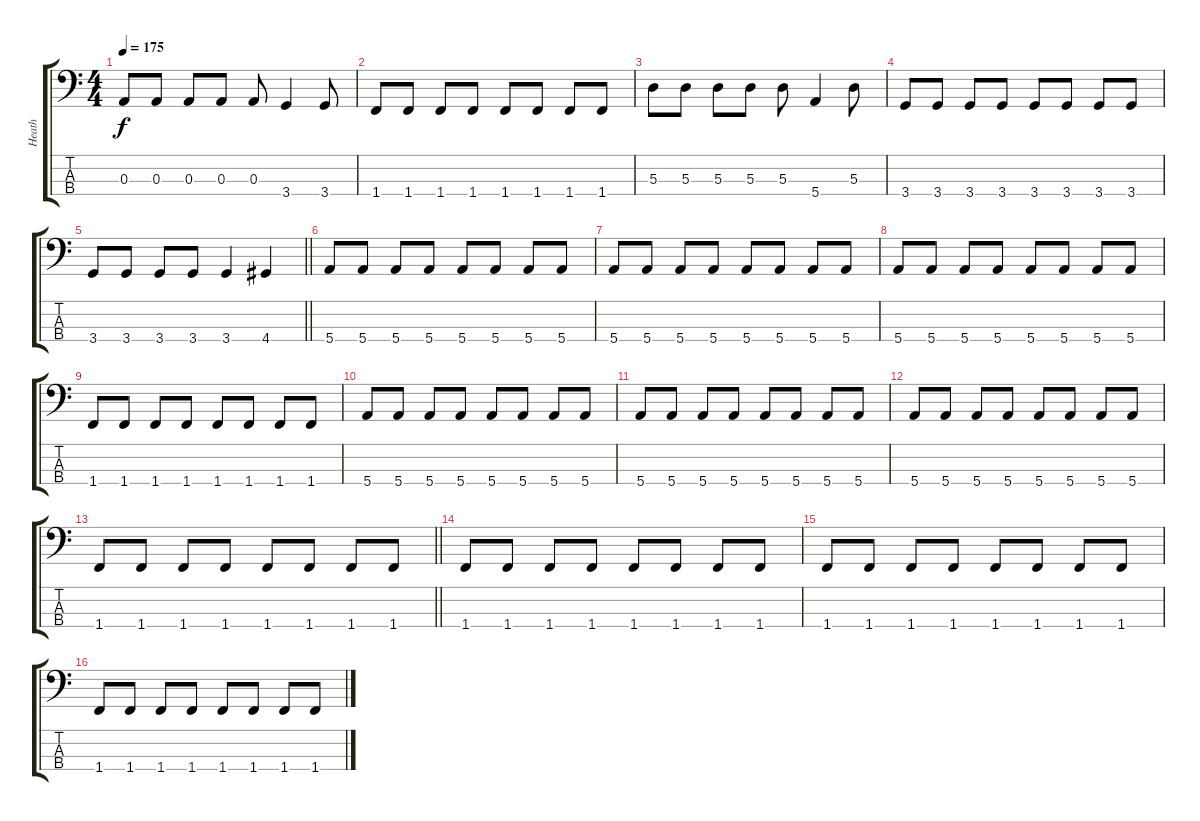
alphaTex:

\track ("Heath" "Heath") {instrument electricbasspick}
\staff {score tabs}
\tuning (G2 D2 A1 E1) {hide}
\ts (4 4)
\tempo 175
\clef f4
\ks c
0.3.8{dy f} 0.3.8 0.3.8 0.3.8 0.3.8 3.4.4 3.4.8 |
1.4.8 1.4.8 1.4.8 1.4.8 1.4.8 1.4.8 1.4.8 1.4.8 |
5.3.8 5.3.8 5.3.8 5.3.8 5.3.8 5.4.4 5.3.8 |
3.4.8 3.4.8 3.4.8 3.4.8 3.4.8 3.4.8 3.4.8 3.4.8 |
\barLineRight lightlight
3.4.8 3.4.8 3.4.8 3.4.8 3.4.4 4.4.4 |
5.4.8 5.4.8 5.4.8 5.4.8 5.4.8 5.4.8 5.4.8 5.4.8 |
5.4.8 5.4.8 5.4.8 5.4.8 5.4.8 5.4.8 5.4.8 5.4.8 |
5.4.8 5.4.8 5.4.8 5.4.8 5.4.8 5.4.8 5.4.8 5.4.8 |
1.4.8 1.4.8 1.4.8 1.4.8 1.4.8 1.4.8 1.4.8 1.4.8 |
5.4.8 5.4.8 5.4.8 5.4.8 5.4.8 5.4.8 5.4.8 5.4.8 |
5.4.8 5.4.8 5.4.8 5.4.8 5.4.8 5.4.8 5.4.8 5.4.8 |
5.4.8 5.4.8 5.4.8 5.4.8 5.4.8 5.4.8 5.4.8 5.4.8 |
\barLineRight lightlight
1.4.8 1.4.8 1.4.8 1.4.8 1.4.8 1.4.8 1.4.8 1.4.8 |
1.4.8 1.4.8 1.4.8 1.4.8 1.4.8 1.4.8 1.4.8 1.4.8 |
1.4.8 1.4.8 1.4.8 1.4.8 1.4.8 1.4.8 1.4.8 1.4.8 |
1.4.8 1.4.8 1.4.8 1.4.8 1.4.8 1.4.8 1.4.8 1.4.8
